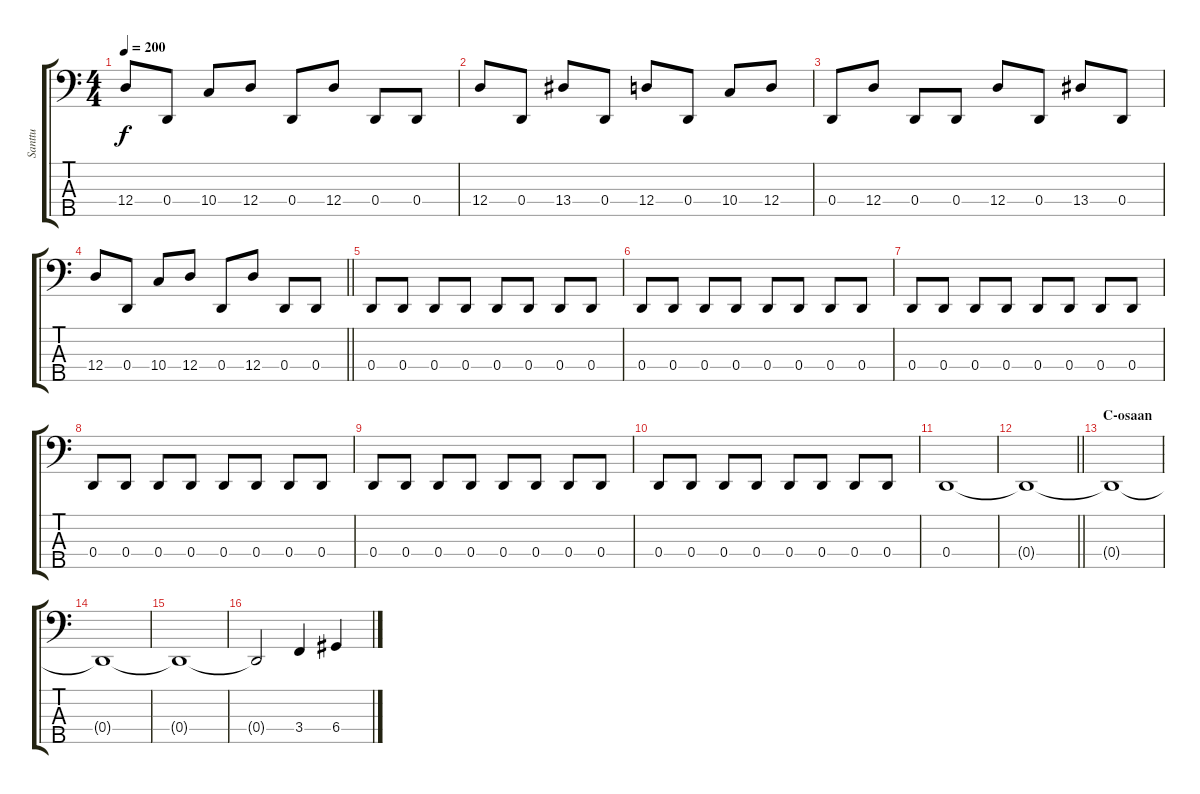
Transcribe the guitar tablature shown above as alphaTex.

\track ("Santtu" "Santtu") {instrument electricbasspick}
\staff {score tabs}
\tuning (G2 D2 A1 D1 A0) {hide}
\ts (4 4)
\tempo 200
\clef f4
\ks c
12.4.8{dy f} 0.4.8 10.4.8 12.4.8 0.4.8 12.4.8 0.4.8 0.4.8 |
12.4.8 0.4.8 13.4.8 0.4.8 12.4.8 0.4.8 10.4.8 12.4.8 |
0.4.8 12.4.8 0.4.8 0.4.8 12.4.8 0.4.8 13.4.8 0.4.8 |
\barLineRight lightlight
12.4.8 0.4.8 10.4.8 12.4.8 0.4.8 12.4.8 0.4.8 0.4.8 |
0.4.8 0.4.8 0.4.8 0.4.8 0.4.8 0.4.8 0.4.8 0.4.8 |
0.4.8 0.4.8 0.4.8 0.4.8 0.4.8 0.4.8 0.4.8 0.4.8 |
0.4.8 0.4.8 0.4.8 0.4.8 0.4.8 0.4.8 0.4.8 0.4.8 |
0.4.8 0.4.8 0.4.8 0.4.8 0.4.8 0.4.8 0.4.8 0.4.8 |
0.4.8 0.4.8 0.4.8 0.4.8 0.4.8 0.4.8 0.4.8 0.4.8 |
0.4.8 0.4.8 0.4.8 0.4.8 0.4.8 0.4.8 0.4.8 0.4.8 |
0.4.1 |
\barLineRight lightlight
0.4{t}.1 |
\section ("" "C-osaan")
0.4{t}.1 |
0.4{t}.1 |
0.4{t}.1 |
0.4{t}.2 3.4.4 6.4.4
